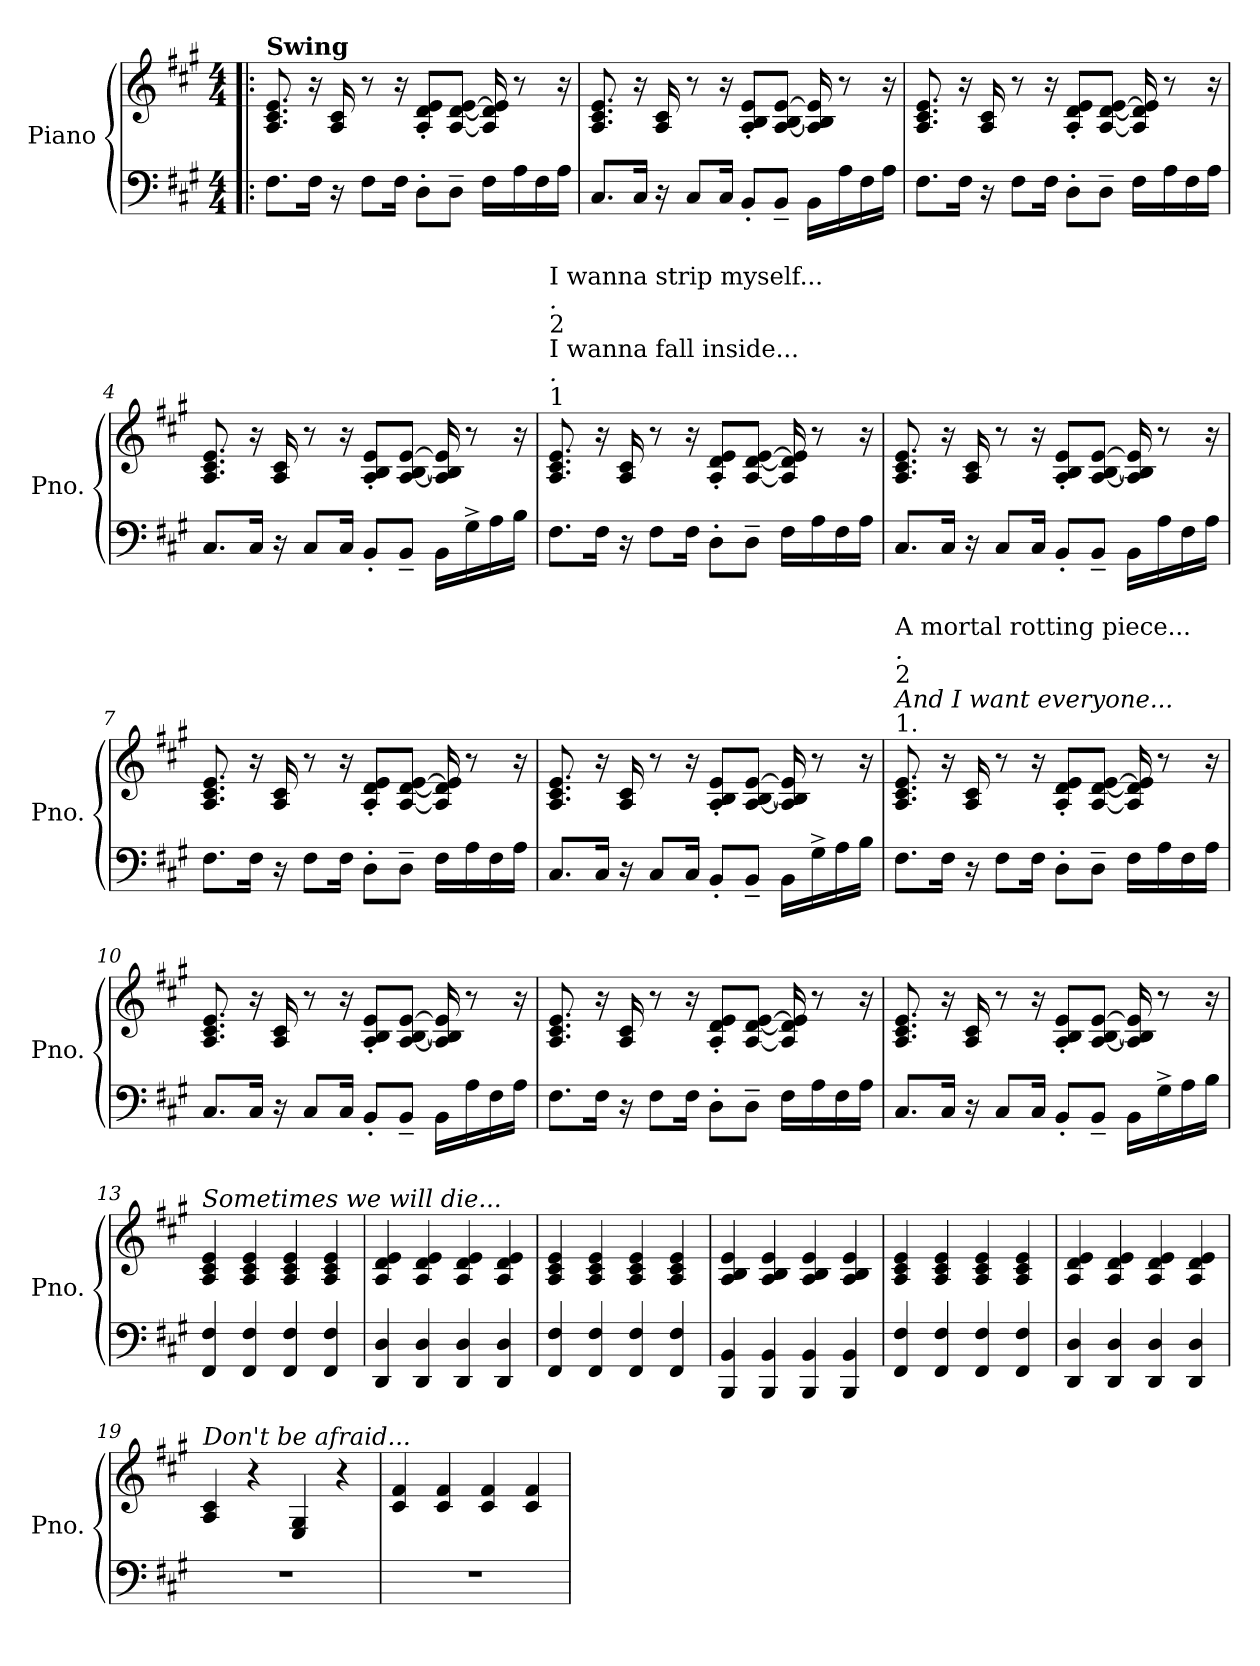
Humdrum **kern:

**kern	**kern
*part1	*part1
*staff2	*staff1
*I"Piano	*
*I'Pno.	*
*clefF4	*clefG2
*k[f#c#g#]	*k[f#c#g#]
*M4/4	*M4/4
*MM70	*MM70
=1!|:	=1!|:
!	!LO:TX:a:B:t=Swing
8.F#\L	8.A/ 8.c#/ 8.e/
16F#\Jk	16r
16r	16A/ 16c#/
8F#\L	8r
16F#\Jk	16r
8D'\L	8A/' 8d/' 8e/'L
8D~\J	[8A/ [8d/ [8e/J
16F#\LL	16A/] 16d/] 16e/]
16A\	8r
16F#\	.
16A\JJ	16r
=2	=2
8.C#/L	8.A/ 8.c#/ 8.e/
16C#/Jk	16r
16r	16A/ 16c#/
8C#/L	8r
16C#/Jk	16r
8BB'/L	8A/' 8B/' 8e/'L
8BB~/J	[8A/ [8B/ [8e/J
16BB\LL	16A/] 16B/] 16e/]
16A\	8r
16F#\	.
16A\JJ	16r
!!LO:LB:g=z
=3	=3
8.F#\L	8.A/ 8.c#/ 8.e/
16F#\Jk	16r
16r	16A/ 16c#/
8F#\L	8r
16F#\Jk	16r
8D'\L	8A/' 8d/' 8e/'L
8D~\J	[8A/ [8d/ [8e/J
16F#\LL	16A/] 16d/] 16e/]
16A\	8r
16F#\	.
16A\JJ	16r
=4	=4
8.C#/L	8.A/ 8.c#/ 8.e/
16C#/Jk	16r
16r	16A/ 16c#/
8C#/L	8r
16C#/Jk	16r
8BB'/L	8A/' 8B/' 8e/'L
8BB~/J	[8A/ [8B/ [8e/J
16BB\LL	16A/] 16B/] 16e/]
16G#^\	8r
16A\	.
16B\JJ	16r
=5	=5
!	!LO:TX:a:t=1
!	!LO:TX:a:i:t=.
!	!LO:TX:a:t=I wanna fall inside...
!	!LO:TX:a:t=2
!	!LO:TX:a:i:t=.
!	!LO:TX:a:t=I wanna strip myself...
8.F#\L	8.A/ 8.c#/ 8.e/
16F#\Jk	16r
16r	16A/ 16c#/
8F#\L	8r
16F#\Jk	16r
8D'\L	8A/' 8d/' 8e/'L
8D~\J	[8A/ [8d/ [8e/J
16F#\LL	16A/] 16d/] 16e/]
16A\	8r
16F#\	.
16A\JJ	16r
!!LO:LB:g=z
=6	=6
8.C#/L	8.A/ 8.c#/ 8.e/
16C#/Jk	16r
16r	16A/ 16c#/
8C#/L	8r
16C#/Jk	16r
8BB'/L	8A/' 8B/' 8e/'L
8BB~/J	[8A/ [8B/ [8e/J
16BB\LL	16A/] 16B/] 16e/]
16A\	8r
16F#\	.
16A\JJ	16r
=7	=7
8.F#\L	8.A/ 8.c#/ 8.e/
16F#\Jk	16r
16r	16A/ 16c#/
8F#\L	8r
16F#\Jk	16r
8D'\L	8A/' 8d/' 8e/'L
8D~\J	[8A/ [8d/ [8e/J
16F#\LL	16A/] 16d/] 16e/]
16A\	8r
16F#\	.
16A\JJ	16r
=8	=8
8.C#/L	8.A/ 8.c#/ 8.e/
16C#/Jk	16r
16r	16A/ 16c#/
8C#/L	8r
16C#/Jk	16r
8BB'/L	8A/' 8B/' 8e/'L
8BB~/J	[8A/ [8B/ [8e/J
16BB\LL	16A/] 16B/] 16e/]
16G#^\	8r
16A\	.
16B\JJ	16r
!!LO:LB:g=z
=9	=9
!	!LO:TX:a:t=1.
!	!LO:TX:a:i:t=And I want everyone...
!	!LO:TX:a:t=2
!	!LO:TX:a:i:t=.
!	!LO:TX:a:t=A mortal rotting piece...
8.F#\L	8.A/ 8.c#/ 8.e/
16F#\Jk	16r
16r	16A/ 16c#/
8F#\L	8r
16F#\Jk	16r
8D'\L	8A/' 8d/' 8e/'L
8D~\J	[8A/ [8d/ [8e/J
16F#\LL	16A/] 16d/] 16e/]
16A\	8r
16F#\	.
16A\JJ	16r
=10	=10
8.C#/L	8.A/ 8.c#/ 8.e/
16C#/Jk	16r
16r	16A/ 16c#/
8C#/L	8r
16C#/Jk	16r
8BB'/L	8A/' 8B/' 8e/'L
8BB~/J	[8A/ [8B/ [8e/J
16BB\LL	16A/] 16B/] 16e/]
16A\	8r
16F#\	.
16A\JJ	16r
=11	=11
8.F#\L	8.A/ 8.c#/ 8.e/
16F#\Jk	16r
16r	16A/ 16c#/
8F#\L	8r
16F#\Jk	16r
8D'\L	8A/' 8d/' 8e/'L
8D~\J	[8A/ [8d/ [8e/J
16F#\LL	16A/] 16d/] 16e/]
16A\	8r
16F#\	.
16A\JJ	16r
!!LO:LB:g=z
=12	=12
8.C#/L	8.A/ 8.c#/ 8.e/
16C#/Jk	16r
16r	16A/ 16c#/
8C#/L	8r
16C#/Jk	16r
8BB'/L	8A/' 8B/' 8e/'L
8BB~/J	[8A/ [8B/ [8e/J
16BB\LL	16A/] 16B/] 16e/]
16G#^\	8r
16A\	.
16B\JJ	16r
=13	=13
!	!LO:TX:a:i:t=Sometimes we will die...
4FF#/ 4F#/	4A/ 4c#/ 4e/
4FF#/ 4F#/	4A/ 4c#/ 4e/
4FF#/ 4F#/	4A/ 4c#/ 4e/
4FF#/ 4F#/	4A/ 4c#/ 4e/
=14	=14
4DD/ 4D/	4A/ 4d/ 4e/
4DD/ 4D/	4A/ 4d/ 4e/
4DD/ 4D/	4A/ 4d/ 4e/
4DD/ 4D/	4A/ 4d/ 4e/
=15	=15
4FF#/ 4F#/	4A/ 4c#/ 4e/
4FF#/ 4F#/	4A/ 4c#/ 4e/
4FF#/ 4F#/	4A/ 4c#/ 4e/
4FF#/ 4F#/	4A/ 4c#/ 4e/
=16	=16
4BBB/ 4BB/	4A/ 4B/ 4e/
4BBB/ 4BB/	4A/ 4B/ 4e/
4BBB/ 4BB/	4A/ 4B/ 4e/
4BBB/ 4BB/	4A/ 4B/ 4e/
!!LO:PB:g=z
=17	=17
4FF#/ 4F#/	4A/ 4c#/ 4e/
4FF#/ 4F#/	4A/ 4c#/ 4e/
4FF#/ 4F#/	4A/ 4c#/ 4e/
4FF#/ 4F#/	4A/ 4c#/ 4e/
=18	=18
4DD/ 4D/	4A/ 4d/ 4e/
4DD/ 4D/	4A/ 4d/ 4e/
4DD/ 4D/	4A/ 4d/ 4e/
4DD/ 4D/	4A/ 4d/ 4e/
=19	=19
!	!LO:TX:a:i:t=Don't be afraid...
1r	4A/ 4c#/
.	4r
.	4E/ 4G#/
.	4r
=20	=20
1r	4c#/ 4f#/
.	4c#/ 4f#/
.	4c#/ 4f#/
.	4c#/ 4f#/
=	=
*-	*-
